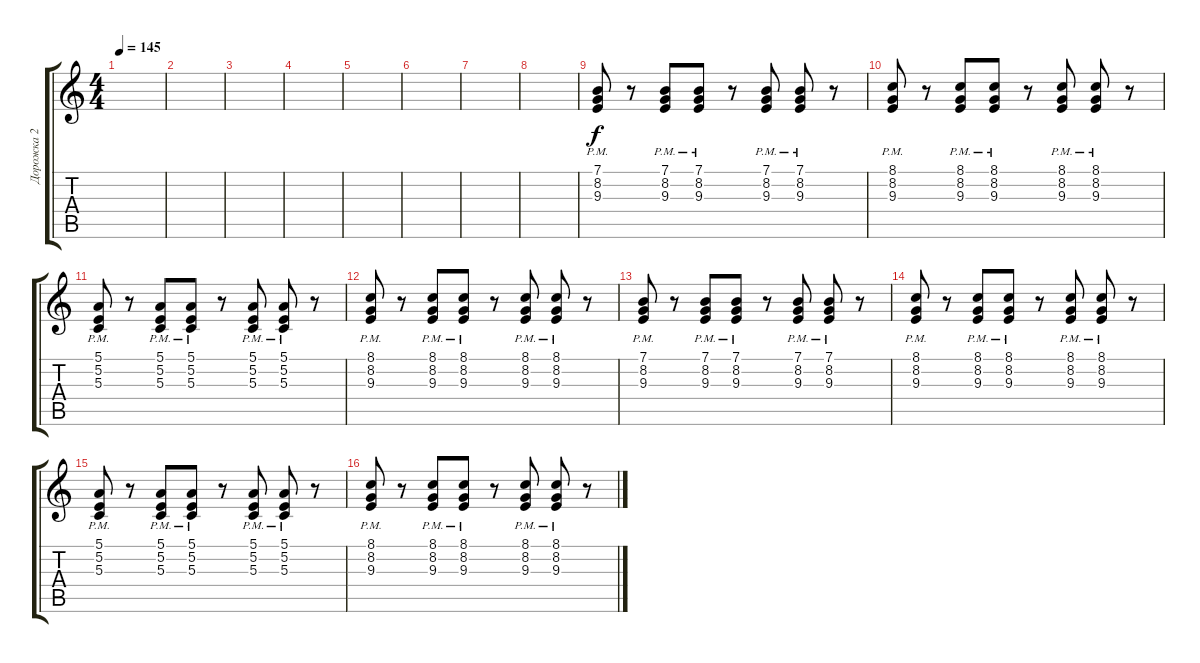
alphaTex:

\track ("Дорожка 2" "Дорожка 2") {instrument harmonica}
\staff {score tabs}
\tuning (E4 B3 G3 D3 A2 E2) {hide}
\ts (4 4)
\tempo 145
\clef g2
\ks c
|
|
|
|
|
|
|
|
(7.1{pm} 8.2{pm} 9.3{pm}).8 r.8 (7.1{pm} 8.2{pm} 9.3{pm}).8 (7.1{pm} 8.2{pm} 9.3{pm}).8 r.8 (7.1{pm} 8.2{pm} 9.3{pm}).8 (7.1{pm} 8.2{pm} 9.3{pm}).8 r.8 |
(8.1{pm} 8.2{pm} 9.3{pm}).8 r.8 (8.1{pm} 8.2{pm} 9.3{pm}).8 (8.1{pm} 8.2{pm} 9.3{pm}).8 r.8 (8.1{pm} 8.2{pm} 9.3{pm}).8 (8.1{pm} 8.2{pm} 9.3{pm}).8 r.8 |
(5.1{pm} 5.2{pm} 5.3{pm}).8 r.8 (5.1{pm} 5.2{pm} 5.3{pm}).8 (5.1{pm} 5.2{pm} 5.3{pm}).8 r.8 (5.1{pm} 5.2{pm} 5.3{pm}).8 (5.1{pm} 5.2{pm} 5.3{pm}).8 r.8 |
(8.1{pm} 8.2{pm} 9.3{pm}).8 r.8 (8.1{pm} 8.2{pm} 9.3{pm}).8 (8.1{pm} 8.2{pm} 9.3{pm}).8 r.8 (8.1{pm} 8.2{pm} 9.3{pm}).8 (8.1{pm} 8.2{pm} 9.3{pm}).8 r.8 |
(7.1{pm} 8.2{pm} 9.3{pm}).8 r.8 (7.1{pm} 8.2{pm} 9.3{pm}).8 (7.1{pm} 8.2{pm} 9.3{pm}).8 r.8 (7.1{pm} 8.2{pm} 9.3{pm}).8 (7.1{pm} 8.2{pm} 9.3{pm}).8 r.8 |
(8.1{pm} 8.2{pm} 9.3{pm}).8 r.8 (8.1{pm} 8.2{pm} 9.3{pm}).8 (8.1{pm} 8.2{pm} 9.3{pm}).8 r.8 (8.1{pm} 8.2{pm} 9.3{pm}).8 (8.1{pm} 8.2{pm} 9.3{pm}).8 r.8 |
(5.1{pm} 5.2{pm} 5.3{pm}).8 r.8 (5.1{pm} 5.2{pm} 5.3{pm}).8 (5.1{pm} 5.2{pm} 5.3{pm}).8 r.8 (5.1{pm} 5.2{pm} 5.3{pm}).8 (5.1{pm} 5.2{pm} 5.3{pm}).8 r.8 |
(8.1{pm} 8.2{pm} 9.3{pm}).8 r.8 (8.1{pm} 8.2{pm} 9.3{pm}).8 (8.1{pm} 8.2{pm} 9.3{pm}).8 r.8 (8.1{pm} 8.2{pm} 9.3{pm}).8 (8.1{pm} 8.2{pm} 9.3{pm}).8 r.8
